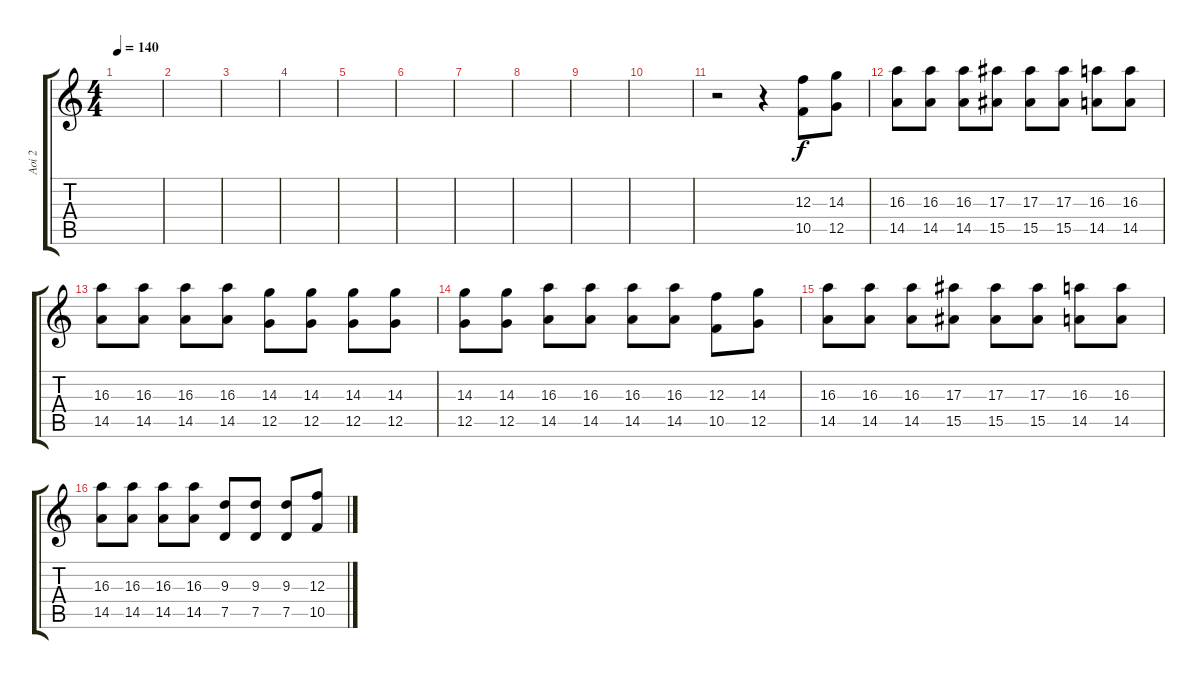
\track ("Aoi 2" "Aoi 2") {instrument distortionguitar}
\staff {score tabs}
\tuning (D4 A3 F3 C3 G2 D2) {hide}
\ts (4 4)
\tempo 140
\clef g2
\ks c
|
|
|
|
|
|
|
|
|
|
r.2 r.4 (12.3 10.5).8 (14.3 12.5).8 |
(16.3 14.5).8 (16.3 14.5).8 (16.3 14.5).8 (17.3 15.5).8 (17.3 15.5).8 (17.3 15.5).8 (16.3 14.5).8 (16.3 14.5).8 |
(16.3 14.5).8 (16.3 14.5).8 (16.3 14.5).8 (16.3 14.5).8 (14.3 12.5).8 (14.3 12.5).8 (14.3 12.5).8 (14.3 12.5).8 |
(14.3 12.5).8 (14.3 12.5).8 (16.3 14.5).8 (16.3 14.5).8 (16.3 14.5).8 (16.3 14.5).8 (12.3 10.5).8 (14.3 12.5).8 |
(16.3 14.5).8 (16.3 14.5).8 (16.3 14.5).8 (17.3 15.5).8 (17.3 15.5).8 (17.3 15.5).8 (16.3 14.5).8 (16.3 14.5).8 |
(16.3 14.5).8 (16.3 14.5).8 (16.3 14.5).8 (16.3 14.5).8 (9.3 7.5).8 (9.3 7.5).8 (9.3 7.5).8 (12.3 10.5).8
